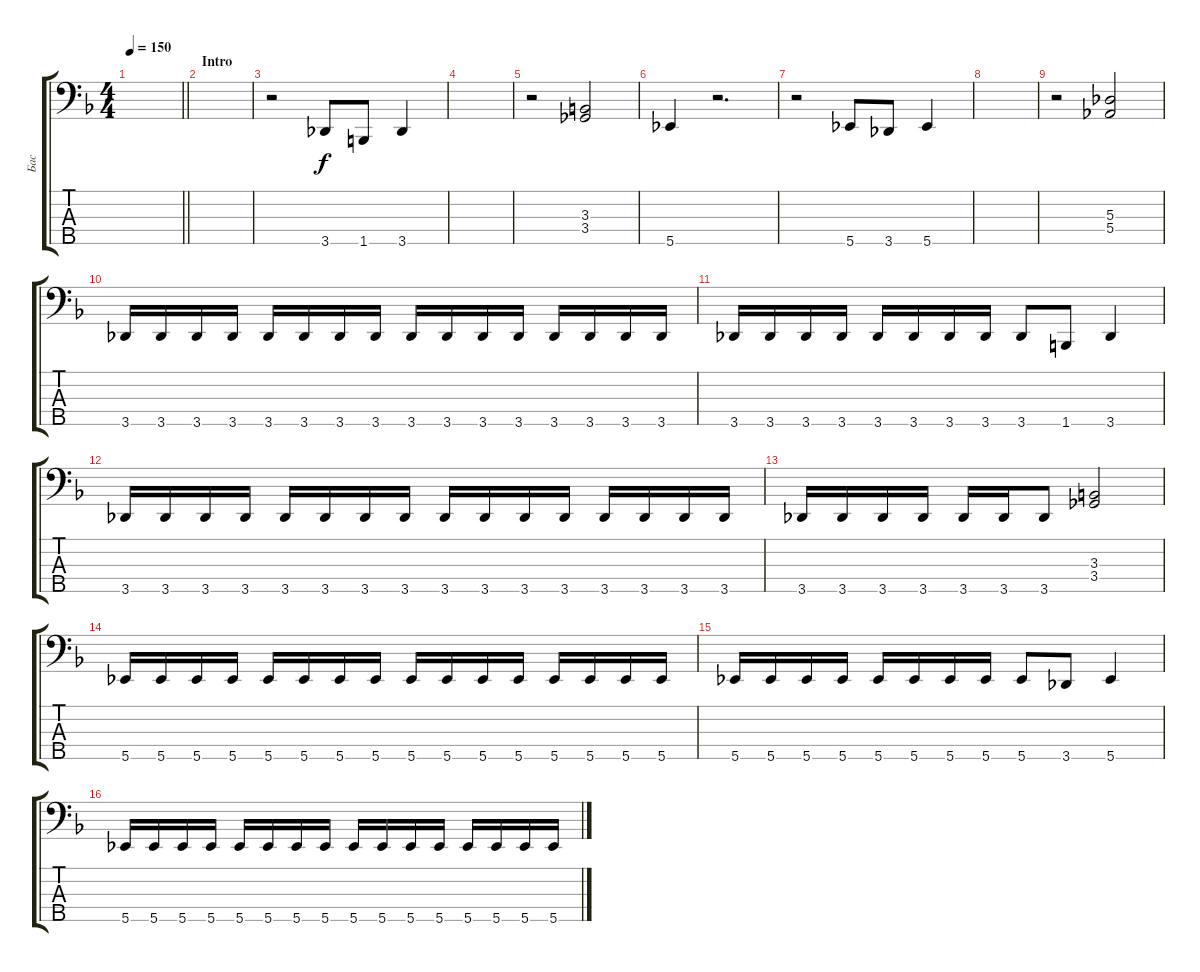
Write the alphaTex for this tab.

\track ("Бас" "Бас") {instrument electricbassfinger}
\staff {score tabs}
\tuning (Gb2 Db2 Ab1 Eb1 Bb0) {hide}
\ts (4 4)
\tempo 150
\clef f4
\barLineRight lightlight
\ks dminor
|
\section ("" "Intro")
|
r.2 3.5.8 1.5.8 3.5.4 |
|
r.2 (3.3 3.4).2 |
5.5.4 r.2{d} |
r.2 5.5.8 3.5.8 5.5.4 |
|
r.2 (5.3 5.4).2 |
3.5.16 3.5.16 3.5.16 3.5.16 3.5.16 3.5.16 3.5.16 3.5.16 3.5.16 3.5.16 3.5.16 3.5.16 3.5.16 3.5.16 3.5.16 3.5.16 |
3.5.16 3.5.16 3.5.16 3.5.16 3.5.16 3.5.16 3.5.16 3.5.16 3.5.8 1.5.8 3.5.4 |
3.5.16 3.5.16 3.5.16 3.5.16 3.5.16 3.5.16 3.5.16 3.5.16 3.5.16 3.5.16 3.5.16 3.5.16 3.5.16 3.5.16 3.5.16 3.5.16 |
3.5.16 3.5.16 3.5.16 3.5.16 3.5.16 3.5.16 3.5.8 (3.3 3.4).2 |
5.5.16 5.5.16 5.5.16 5.5.16 5.5.16 5.5.16 5.5.16 5.5.16 5.5.16 5.5.16 5.5.16 5.5.16 5.5.16 5.5.16 5.5.16 5.5.16 |
5.5.16 5.5.16 5.5.16 5.5.16 5.5.16 5.5.16 5.5.16 5.5.16 5.5.8 3.5.8 5.5.4 |
5.5.16 5.5.16 5.5.16 5.5.16 5.5.16 5.5.16 5.5.16 5.5.16 5.5.16 5.5.16 5.5.16 5.5.16 5.5.16 5.5.16 5.5.16 5.5.16
